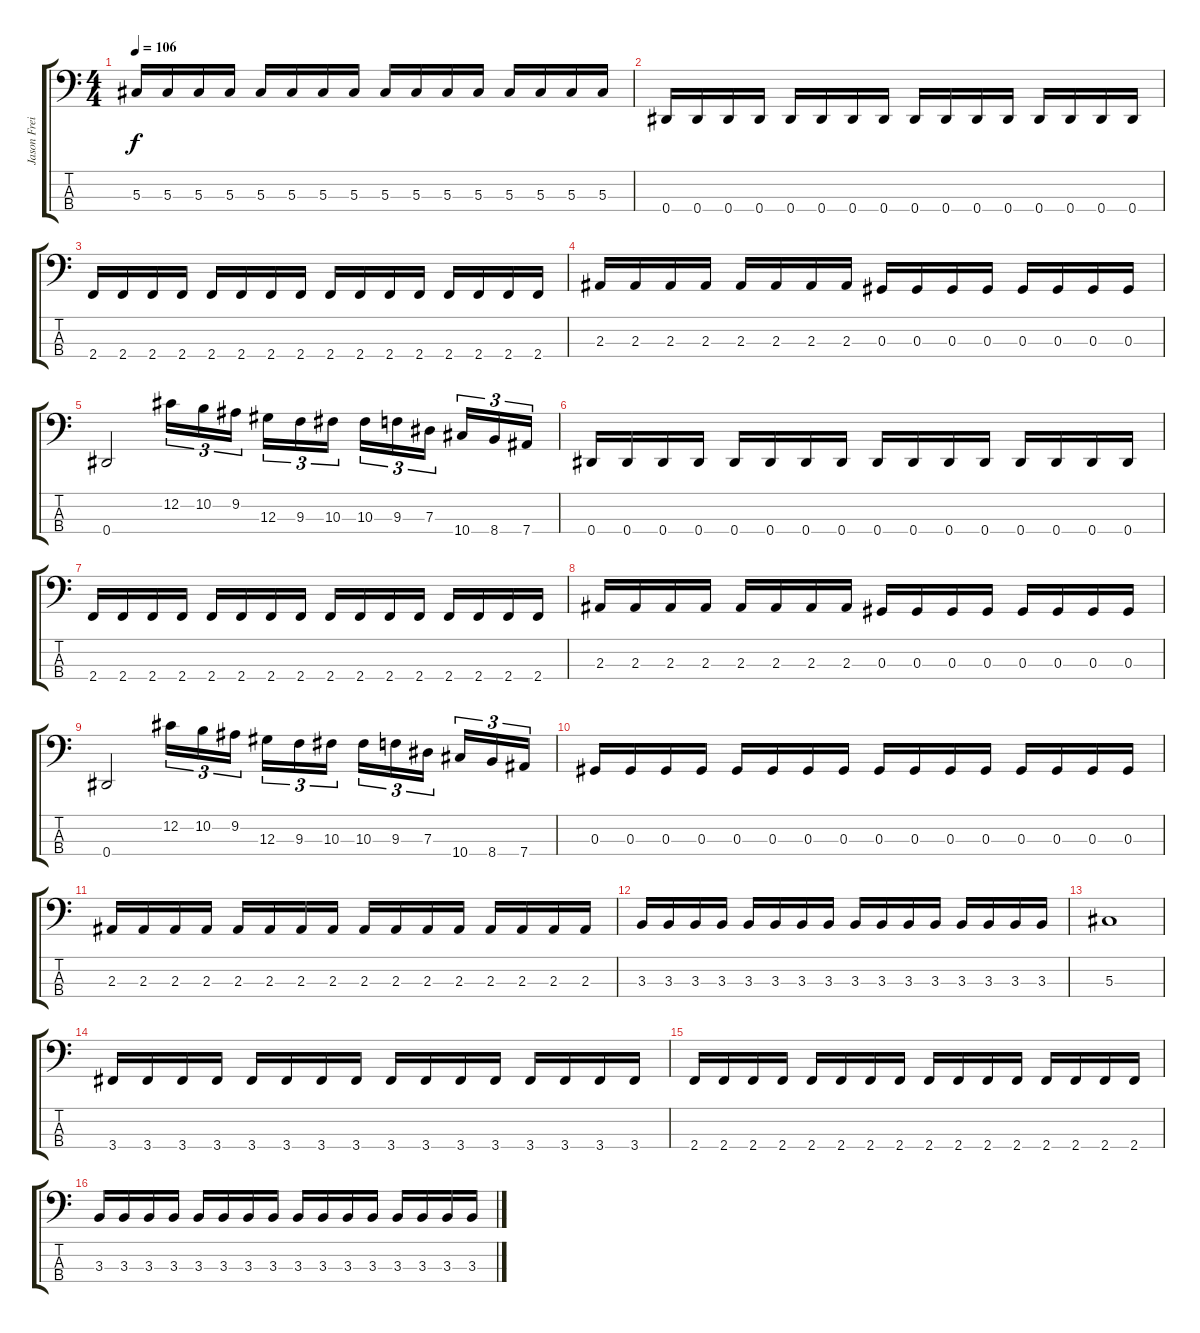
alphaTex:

\track ("Jason Freitas" "Jason Frei") {instrument electricbasspick}
\staff {score tabs}
\tuning (Gb2 Db2 Ab1 Eb1) {hide}
\ts (4 4)
\tempo 106
\clef f4
\ks c
5.3.16{dy f} 5.3.16 5.3.16 5.3.16 5.3.16 5.3.16 5.3.16 5.3.16 5.3.16 5.3.16 5.3.16 5.3.16 5.3.16 5.3.16 5.3.16 5.3.16 |
0.4.16 0.4.16 0.4.16 0.4.16 0.4.16 0.4.16 0.4.16 0.4.16 0.4.16 0.4.16 0.4.16 0.4.16 0.4.16 0.4.16 0.4.16 0.4.16 |
2.4.16 2.4.16 2.4.16 2.4.16 2.4.16 2.4.16 2.4.16 2.4.16 2.4.16 2.4.16 2.4.16 2.4.16 2.4.16 2.4.16 2.4.16 2.4.16 |
2.3.16 2.3.16 2.3.16 2.3.16 2.3.16 2.3.16 2.3.16 2.3.16 0.3.16 0.3.16 0.3.16 0.3.16 0.3.16 0.3.16 0.3.16 0.3.16 |
0.4.2 12.2.16{tu (3 2)} 10.2.16{tu (3 2)} 9.2.16{tu (3 2)} 12.3.16{tu (3 2)} 9.3.16{tu (3 2)} 10.3.16{tu (3 2)} 10.3.16{tu (3 2)} 9.3.16{tu (3 2)} 7.3.16{tu (3 2)} 10.4.16{tu (3 2)} 8.4.16{tu (3 2)} 7.4.16{tu (3 2)} |
0.4.16 0.4.16 0.4.16 0.4.16 0.4.16 0.4.16 0.4.16 0.4.16 0.4.16 0.4.16 0.4.16 0.4.16 0.4.16 0.4.16 0.4.16 0.4.16 |
2.4.16 2.4.16 2.4.16 2.4.16 2.4.16 2.4.16 2.4.16 2.4.16 2.4.16 2.4.16 2.4.16 2.4.16 2.4.16 2.4.16 2.4.16 2.4.16 |
2.3.16 2.3.16 2.3.16 2.3.16 2.3.16 2.3.16 2.3.16 2.3.16 0.3.16 0.3.16 0.3.16 0.3.16 0.3.16 0.3.16 0.3.16 0.3.16 |
0.4.2 12.2.16{tu (3 2)} 10.2.16{tu (3 2)} 9.2.16{tu (3 2)} 12.3.16{tu (3 2)} 9.3.16{tu (3 2)} 10.3.16{tu (3 2)} 10.3.16{tu (3 2)} 9.3.16{tu (3 2)} 7.3.16{tu (3 2)} 10.4.16{tu (3 2)} 8.4.16{tu (3 2)} 7.4.16{tu (3 2)} |
0.3.16 0.3.16 0.3.16 0.3.16 0.3.16 0.3.16 0.3.16 0.3.16 0.3.16 0.3.16 0.3.16 0.3.16 0.3.16 0.3.16 0.3.16 0.3.16 |
2.3.16 2.3.16 2.3.16 2.3.16 2.3.16 2.3.16 2.3.16 2.3.16 2.3.16 2.3.16 2.3.16 2.3.16 2.3.16 2.3.16 2.3.16 2.3.16 |
3.3.16 3.3.16 3.3.16 3.3.16 3.3.16 3.3.16 3.3.16 3.3.16 3.3.16 3.3.16 3.3.16 3.3.16 3.3.16 3.3.16 3.3.16 3.3.16 |
5.3.1 |
3.4.16 3.4.16 3.4.16 3.4.16 3.4.16 3.4.16 3.4.16 3.4.16 3.4.16 3.4.16 3.4.16 3.4.16 3.4.16 3.4.16 3.4.16 3.4.16 |
2.4.16 2.4.16 2.4.16 2.4.16 2.4.16 2.4.16 2.4.16 2.4.16 2.4.16 2.4.16 2.4.16 2.4.16 2.4.16 2.4.16 2.4.16 2.4.16 |
3.3.16 3.3.16 3.3.16 3.3.16 3.3.16 3.3.16 3.3.16 3.3.16 3.3.16 3.3.16 3.3.16 3.3.16 3.3.16 3.3.16 3.3.16 3.3.16
